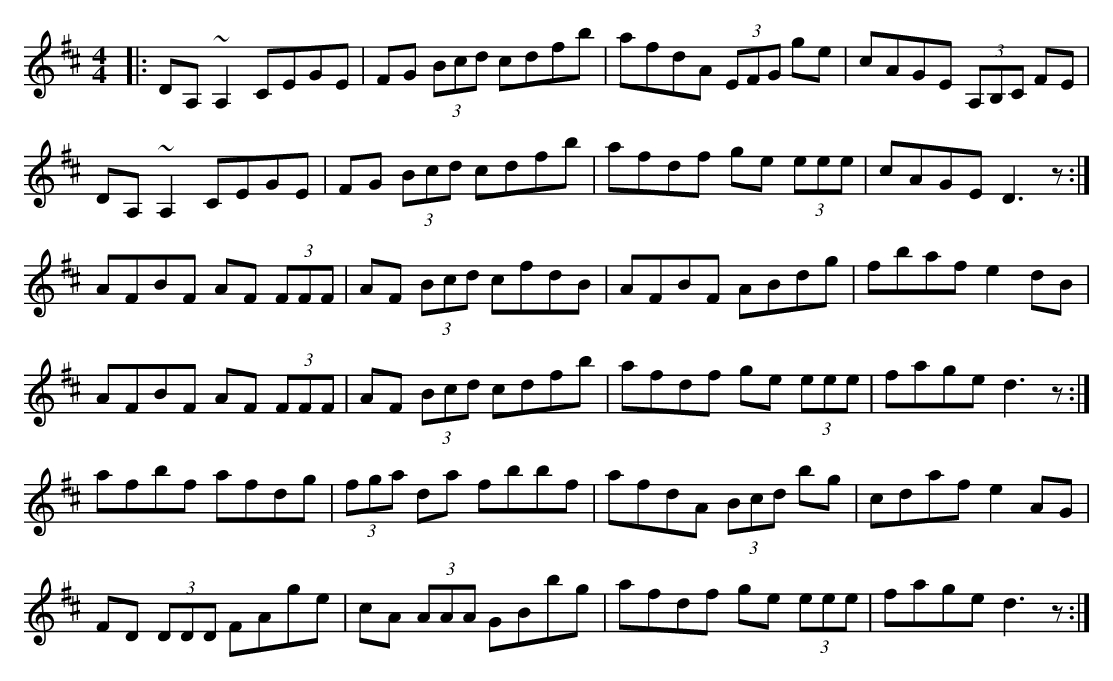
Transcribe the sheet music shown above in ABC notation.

X:1
M:4/4
K:D
|:DA, ~A,2 CEGE|FG (3Bcd cdfb|afdA (3EFG ge|cAGE (3A,B,C FE|
DA, ~A,2 CEGE|FG (3Bcd cdfb|afdf ge (3eee|cAGE D3z:|
AFBF AF (3FFF|AF (3Bcd cfdB|AFBF ABdg|fbaf e2 dB|
AFBF AF (3FFF|AF (3Bcd cdfb|afdf ge (3eee|fage d3z:|
afbf afdg|(3fga da fbbf|afdA (3Bcd bg|cdaf e2 AG|
FD (3DDD FAge|cA (3AAA GBbg|afdf ge (3eee|fage d3z:|
